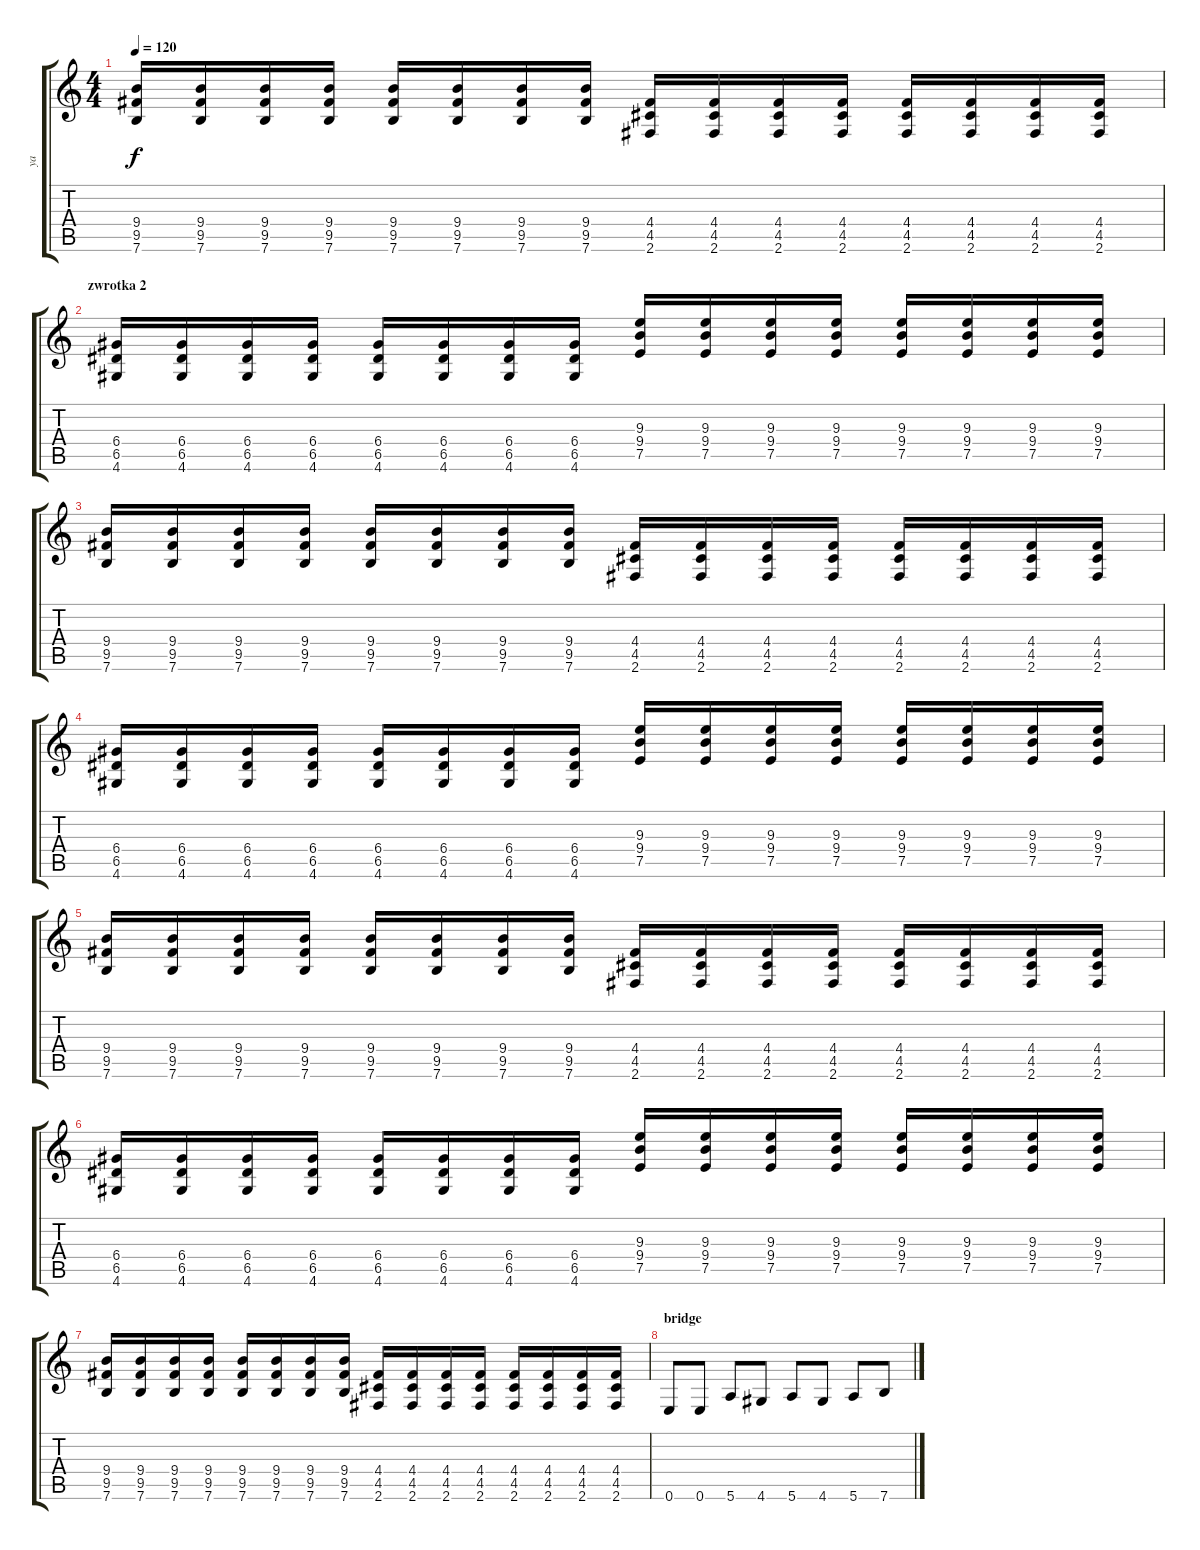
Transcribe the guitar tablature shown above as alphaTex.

\track ("ya" "ya") {instrument overdrivenguitar}
\staff {score tabs}
\tuning (E4 B3 G3 D3 A2 E2) {hide}
\ts (4 4)
\tempo 120
\clef g2
\ks c
(9.4 9.5 7.6).16{dy f} (9.4 9.5 7.6).16 (9.4 9.5 7.6).16 (9.4 9.5 7.6).16 (9.4 9.5 7.6).16 (9.4 9.5 7.6).16 (9.4 9.5 7.6).16 (9.4 9.5 7.6).16 (4.4 4.5 2.6).16 (4.4 4.5 2.6).16 (4.4 4.5 2.6).16 (4.4 4.5 2.6).16 (4.4 4.5 2.6).16 (4.4 4.5 2.6).16 (4.4 4.5 2.6).16 (4.4 4.5 2.6).16 |
\section ("" "zwrotka 2")
(6.4 6.5 4.6).16 (6.4 6.5 4.6).16 (6.4 6.5 4.6).16 (6.4 6.5 4.6).16 (6.4 6.5 4.6).16 (6.4 6.5 4.6).16 (6.4 6.5 4.6).16 (6.4 6.5 4.6).16 (9.3 9.4 7.5).16 (9.3 9.4 7.5).16 (9.3 9.4 7.5).16 (9.3 9.4 7.5).16 (9.3 9.4 7.5).16 (9.3 9.4 7.5).16 (9.3 9.4 7.5).16 (9.3 9.4 7.5).16 |
(9.4 9.5 7.6).16 (9.4 9.5 7.6).16 (9.4 9.5 7.6).16 (9.4 9.5 7.6).16 (9.4 9.5 7.6).16 (9.4 9.5 7.6).16 (9.4 9.5 7.6).16 (9.4 9.5 7.6).16 (4.4 4.5 2.6).16 (4.4 4.5 2.6).16 (4.4 4.5 2.6).16 (4.4 4.5 2.6).16 (4.4 4.5 2.6).16 (4.4 4.5 2.6).16 (4.4 4.5 2.6).16 (4.4 4.5 2.6).16 |
(6.4 6.5 4.6).16 (6.4 6.5 4.6).16 (6.4 6.5 4.6).16 (6.4 6.5 4.6).16 (6.4 6.5 4.6).16 (6.4 6.5 4.6).16 (6.4 6.5 4.6).16 (6.4 6.5 4.6).16 (9.3 9.4 7.5).16 (9.3 9.4 7.5).16 (9.3 9.4 7.5).16 (9.3 9.4 7.5).16 (9.3 9.4 7.5).16 (9.3 9.4 7.5).16 (9.3 9.4 7.5).16 (9.3 9.4 7.5).16 |
(9.4 9.5 7.6).16 (9.4 9.5 7.6).16 (9.4 9.5 7.6).16 (9.4 9.5 7.6).16 (9.4 9.5 7.6).16 (9.4 9.5 7.6).16 (9.4 9.5 7.6).16 (9.4 9.5 7.6).16 (4.4 4.5 2.6).16 (4.4 4.5 2.6).16 (4.4 4.5 2.6).16 (4.4 4.5 2.6).16 (4.4 4.5 2.6).16 (4.4 4.5 2.6).16 (4.4 4.5 2.6).16 (4.4 4.5 2.6).16 |
(6.4 6.5 4.6).16 (6.4 6.5 4.6).16 (6.4 6.5 4.6).16 (6.4 6.5 4.6).16 (6.4 6.5 4.6).16 (6.4 6.5 4.6).16 (6.4 6.5 4.6).16 (6.4 6.5 4.6).16 (9.3 9.4 7.5).16 (9.3 9.4 7.5).16 (9.3 9.4 7.5).16 (9.3 9.4 7.5).16 (9.3 9.4 7.5).16 (9.3 9.4 7.5).16 (9.3 9.4 7.5).16 (9.3 9.4 7.5).16 |
(9.4 9.5 7.6).16 (9.4 9.5 7.6).16 (9.4 9.5 7.6).16 (9.4 9.5 7.6).16 (9.4 9.5 7.6).16 (9.4 9.5 7.6).16 (9.4 9.5 7.6).16 (9.4 9.5 7.6).16 (4.4 4.5 2.6).16 (4.4 4.5 2.6).16 (4.4 4.5 2.6).16 (4.4 4.5 2.6).16 (4.4 4.5 2.6).16 (4.4 4.5 2.6).16 (4.4 4.5 2.6).16 (4.4 4.5 2.6).16 |
\section ("" "bridge")
0.6.8 0.6.8 5.6.8 4.6.8 5.6.8 4.6.8 5.6.8 7.6.8
